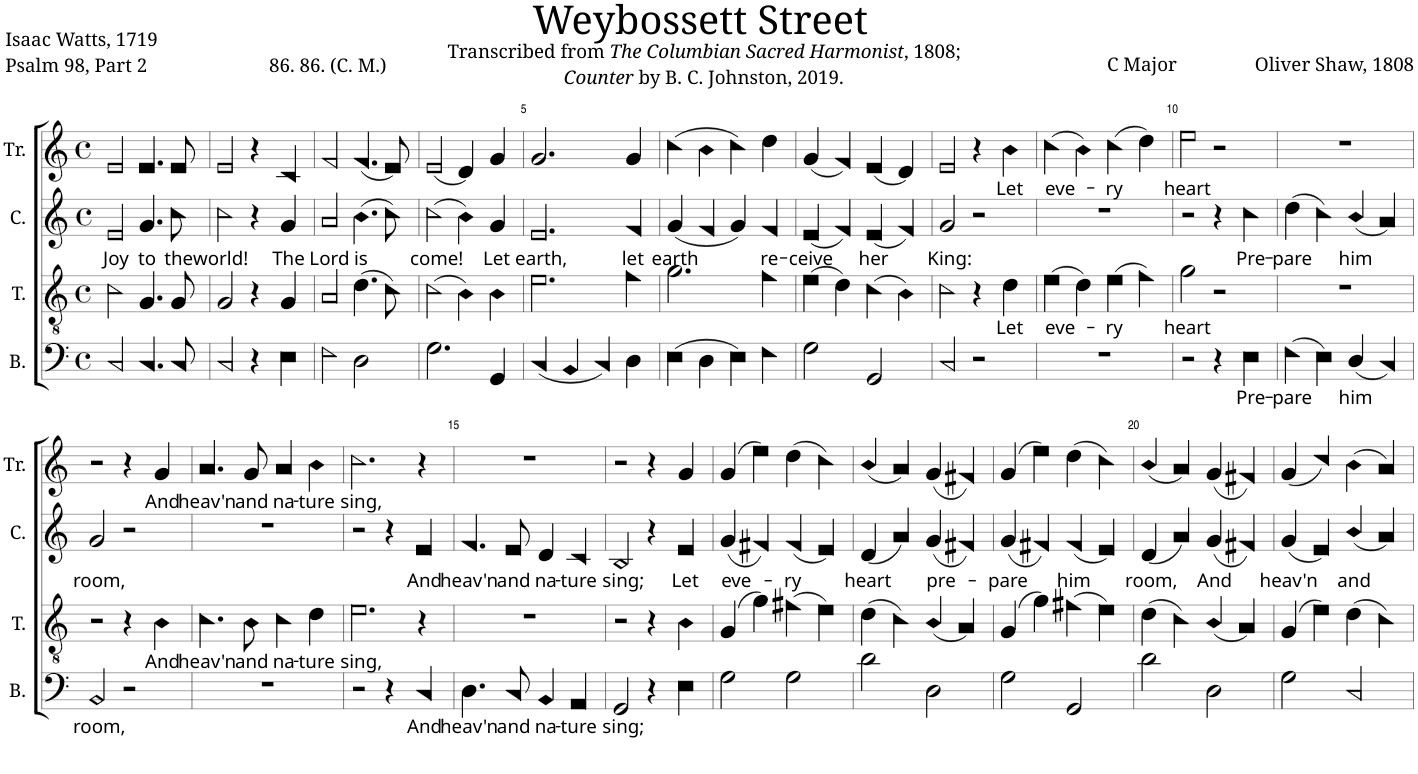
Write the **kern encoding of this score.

**kern	**text	**kern	**text	**kern	**text	**kern	**text
*part4	*part4	*part3	*part3	*part2	*part2	*part1	*part1
*staff4	*staff4	*staff3	*staff3	*staff2	*staff2	*staff1	*staff1
*I"B.	*	*I"T.	*	*I"C.	*	*I"Tr.	*
*I'B.	*	*I'T.	*	*I'C.	*	*I'Tr.	*
*clefF4	*	*clefGv2	*	*clefG2	*	*clefG2	*
*k[]	*	*k[]	*	*k[]	*	*k[]	*
*M4/4	*	*M4/4	*	*M4/4	*	*M4/4	*
*met(c)	*	*met(c)	*	*met(c)	*	*met(c)	*
=1	=1	=1	=1	=1	=1	=1	=1
!	!	!	!	!	!LO:LY:b	!	!
2C!/	.	2c!\	.	2e!/	Joy	2e!/	.
!	!	!	!	!	!LO:LY:b	!	!
4.C!/	.	4.G!/	.	4.g!/	to	4.e!/	.
!	!	!	!	!	!LO:LY:b	!	!
8C!/	.	8G!/	.	8cc!\	the	8e!/	.
=2	=2	=2	=2	=2	=2	=2	=2
!	!	!	!	!	!LO:LY:b	!	!
2C!/	.	2G!/	.	2cc!\	world!	2e!/	.
4r	.	4r	.	4r	.	4r	.
!	!	!	!	!	!LO:LY:b	!	!
4E!\	.	4G!/	.	4g!/	The	4c!/	.
=3	=3	=3	=3	=3	=3	=3	=3
!	!	!	!	!	!LO:LY:b	!	!
2F!\	.	2A!/	.	2a!/	Lord	2f!/	.
!	!	!	!	!	!LO:LY:b	!	!
2D!\	.	(4.d!\	.	(4.b!\	is	(4.f!/	.
.	.	8c!\)	.	8cc!\)	.	8e!/)	.
=4	=4	=4	=4	=4	=4	=4	=4
!	!	!	!	!	!LO:LY:b	!	!
2.G!\	.	(2c!\	.	(2cc!\	come!	(2e!/	.
.	.	4B!\)	.	4b!\)	.	4d!/)	.
!	!	!	!	!	!LO:LY:b	!	!
4GG!/	.	4B!\	.	4g!/	Let	4g!/	.
=5	=5	=5	=5	=5	=5	=5	=5
!	!	!	!	!	!LO:LY:b	!	!
(4C!/	.	2.e!\	.	2.e!/	earth,	2.g!/	.
4BB!/	.	.	.	.	.	.	.
4C!/)	.	.	.	.	.	.	.
!	!	!	!	!	!LO:LY:b	!	!
4D!\	.	4f!\	.	4f!/	let	4g!/	.
=6	=6	=6	=6	=6	=6	=6	=6
!	!	!	!	!	!LO:LY:b	!	!
(4E!\	.	2.g!\	.	(4g!/	earth	(4cc!\	.
4D!\	.	.	.	4f!/	.	4b!\	.
4E!\)	.	.	.	4g!/)	.	4cc!\)	.
!	!	!	!	!	!LO:LY:b	!	!
4F!\	.	4f!\	.	4f!/	re-	4dd!\	.
=7	=7	=7	=7	=7	=7	=7	=7
!	!	!	!	!	!LO:LY:b	!	!
2G!\	.	(4e!\	.	(4e!/	-ceive	(4g!/	.
.	.	4d!\)	.	4f!/)	.	4f!/)	.
!	!	!	!	!	!LO:LY:b	!	!
2GG!/	.	(4c!\	.	(4e!/	her	(4e!/	.
.	.	4B!\)	.	4f!/)	.	4d!/)	.
=8	=8	=8	=8	=8	=8	=8	=8
!	!	!	!	!	!LO:LY:b	!	!
2C!/	.	2c!\	.	2g!/	King:	2e!/	.
2r	.	4r	.	2r	.	4r	.
!	!	!	!LO:LY:b	!	!	!	!LO:LY:b
.	.	4d!\	Let	.	.	4b!\	Let
=9	=9	=9	=9	=9	=9	=9	=9
!	!	!	!LO:LY:b	!	!	!	!LO:LY:b
1r	.	(4e!\	eve-	1r	.	(4cc!\	eve-
.	.	4d!\)	.	.	.	4b!\)	.
!	!	!	!LO:LY:b	!	!	!	!LO:LY:b
.	.	(4e!\	-ry	.	.	(4cc!\	-ry
.	.	4f!\)	.	.	.	4dd!\)	.
=10	=10	=10	=10	=10	=10	=10	=10
!	!	!	!LO:LY:b	!	!	!	!LO:LY:b
2r	.	2g!\	heart	2r	.	2ee!\	heart
4r	.	2r	.	4r	.	2r	.
!	!LO:LY:b	!	!	!	!LO:LY:b	!	!
4E!\	Pre-	.	.	4cc!\	Pre-	.	.
=11	=11	=11	=11	=11	=11	=11	=11
!	!LO:LY:b	!	!	!	!LO:LY:b	!	!
(4F!\	-pare	1r	.	(4dd!\	-pare	1r	.
4E!\)	.	.	.	4cc!\)	.	.	.
!	!LO:LY:b	!	!	!	!LO:LY:b	!	!
(4D!/	him	.	.	(4b!/	him	.	.
4C!/)	.	.	.	4a!/)	.	.	.
!!LO:LB:g=z
=12	=12	=12	=12	=12	=12	=12	=12
!	!LO:LY:b	!	!	!	!LO:LY:b	!	!
2BB!/	room,	2r	.	2g!/	room,	2r	.
2r	.	4r	.	2r	.	4r	.
!	!	!	!LO:LY:b	!	!	!	!LO:LY:b
.	.	4B!\	And	.	.	4g!/	And
=13	=13	=13	=13	=13	=13	=13	=13
!	!	!	!LO:LY:b	!	!	!	!LO:LY:b
1r	.	4.c!\	heav'n	1r	.	4.a!/	heav'n
!	!	!	!LO:LY:b	!	!	!	!LO:LY:b
.	.	8B!\	and	.	.	8g!/	and
!	!	!	!LO:LY:b	!	!	!	!LO:LY:b
.	.	4c!\	na-	.	.	4a!/	na-
!	!	!	!LO:LY:b	!	!	!	!LO:LY:b
.	.	4d!\	-ture	.	.	4b!\	-ture
=14	=14	=14	=14	=14	=14	=14	=14
!	!	!	!LO:LY:b	!	!	!	!LO:LY:b
2r	.	2.e!\	sing,	2r	.	2.cc!\	sing,
4r	.	.	.	4r	.	.	.
!	!LO:LY:b	!	!	!	!LO:LY:b	!	!
4C!/	And	4r	.	4e!/	And	4r	.
=15	=15	=15	=15	=15	=15	=15	=15
!	!LO:LY:b	!	!	!	!LO:LY:b	!	!
4.D!\	heav'n	1r	.	4.f!/	heav'n	1r	.
!	!LO:LY:b	!	!	!	!LO:LY:b	!	!
8C!/	and	.	.	8e!/	and	.	.
!	!LO:LY:b	!	!	!	!LO:LY:b	!	!
4BB!/	na-	.	.	4d!/	na-	.	.
!	!LO:LY:b	!	!	!	!LO:LY:b	!	!
4AA!/	-ture	.	.	4c!/	-ture	.	.
=16	=16	=16	=16	=16	=16	=16	=16
!	!LO:LY:b	!	!	!	!LO:LY:b	!	!
2GG!/	sing;	2r	.	2B!/	sing;	2r	.
4r	.	4r	.	4r	.	4r	.
!	!	!	!	!	!LO:LY:b	!	!
4E!\	.	4B!\	.	4e!/	Let	4g!/	.
=17	=17	=17	=17	=17	=17	=17	=17
!	!	!	!	!	!LO:LY:b	!	!
2G!\	.	(4G!/	.	(4g!/	eve-	(4g!/	.
.	.	4g!\)	.	4f#X!/)	.	4ee!\)	.
!	!	!	!	!	!LO:LY:b	!	!
2G!\	.	(4f#X!\	.	(4f#!/	-ry	(4dd!\	.
.	.	4e!\)	.	4e!/)	.	4cc!\)	.
=18	=18	=18	=18	=18	=18	=18	=18
!	!	!	!	!	!LO:LY:b	!	!
2d!\	.	(4d!\	.	(4d!/	heart	(4b!/	.
.	.	4c!\)	.	4a!/)	.	4a!/)	.
!	!	!	!	!	!LO:LY:b	!	!
2D!\	.	(4B!/	.	(4g!/	pre-	(4g!/	.
.	.	4A!/)	.	4f#X!/)	.	4f#X!/)	.
=19	=19	=19	=19	=19	=19	=19	=19
!	!	!	!	!	!LO:LY:b	!	!
2G!\	.	(4G!/	.	(4g!/	-pare	(4g!/	.
.	.	4g!\)	.	4f#X!/)	.	4ee!\)	.
!	!	!	!	!	!LO:LY:b	!	!
2GG!/	.	(4f#X!\	.	(4f#!/	him	(4dd!\	.
.	.	4e!\)	.	4e!/)	.	4cc!\)	.
=20	=20	=20	=20	=20	=20	=20	=20
!	!	!	!	!	!LO:LY:b	!	!
2d!\	.	(4d!\	.	(4d!/	room,	(4b!/	.
.	.	4c!\)	.	4a!/)	.	4a!/)	.
!	!	!	!	!	!LO:LY:b	!	!
2D!\	.	(4B!/	.	(4g!/	And	(4g!/	.
.	.	4A!/)	.	4f#X!/)	.	4f#X!/)	.
=21	=21	=21	=21	=21	=21	=21	=21
!	!	!	!	!	!LO:LY:b	!	!
2G!\	.	(4G!/	.	(4g!/	heav'n	(4g!/	.
.	.	4e!\)	.	4e!/)	.	4cc!/)	.
!	!	!	!	!	!LO:LY:b	!	!
2C!/	.	(4d!\	.	(4b!/	and	(4b!\	.
.	.	4c!\)	.	4a!/)	.	4a!/)	.
=	=	=	=	=	=	=	=
*-	*-	*-	*-	*-	*-	*-	*-
